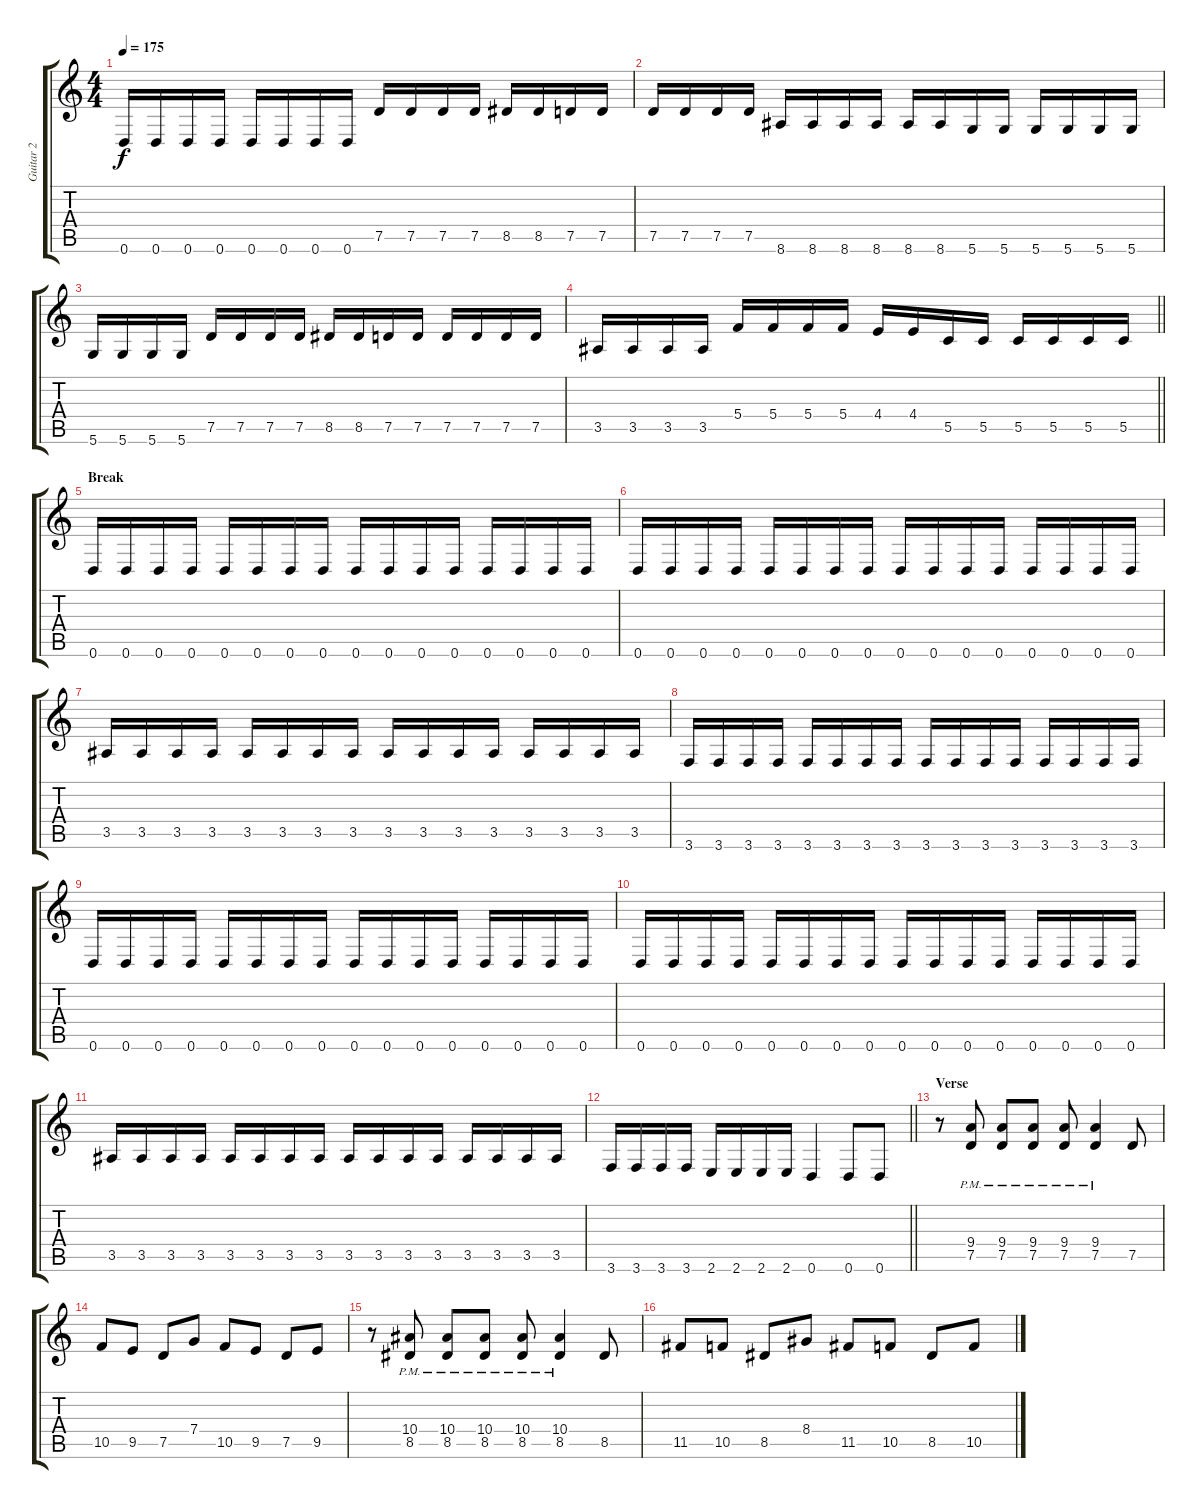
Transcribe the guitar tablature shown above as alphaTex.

\track ("Guitar 2" "Guitar 2") {instrument distortionguitar}
\staff {score tabs}
\tuning (D4 A3 F3 C3 G2 D2) {hide}
\ts (4 4)
\tempo 175
\clef g2
\ks c
0.6.16{dy f} 0.6.16 0.6.16 0.6.16 0.6.16 0.6.16 0.6.16 0.6.16 7.5.16 7.5.16 7.5.16 7.5.16 8.5.16 8.5.16 7.5.16 7.5.16 |
7.5.16 7.5.16 7.5.16 7.5.16 8.6.16 8.6.16 8.6.16 8.6.16 8.6.16 8.6.16 5.6.16 5.6.16 5.6.16 5.6.16 5.6.16 5.6.16 |
5.6.16 5.6.16 5.6.16 5.6.16 7.5.16 7.5.16 7.5.16 7.5.16 8.5.16 8.5.16 7.5.16 7.5.16 7.5.16 7.5.16 7.5.16 7.5.16 |
\barLineRight lightlight
3.5.16 3.5.16 3.5.16 3.5.16 5.4.16 5.4.16 5.4.16 5.4.16 4.4.16 4.4.16 5.5.16 5.5.16 5.5.16 5.5.16 5.5.16 5.5.16 |
\section ("" "Break")
0.6.16 0.6.16 0.6.16 0.6.16 0.6.16 0.6.16 0.6.16 0.6.16 0.6.16 0.6.16 0.6.16 0.6.16 0.6.16 0.6.16 0.6.16 0.6.16 |
0.6.16 0.6.16 0.6.16 0.6.16 0.6.16 0.6.16 0.6.16 0.6.16 0.6.16 0.6.16 0.6.16 0.6.16 0.6.16 0.6.16 0.6.16 0.6.16 |
3.5.16 3.5.16 3.5.16 3.5.16 3.5.16 3.5.16 3.5.16 3.5.16 3.5.16 3.5.16 3.5.16 3.5.16 3.5.16 3.5.16 3.5.16 3.5.16 |
3.6.16 3.6.16 3.6.16 3.6.16 3.6.16 3.6.16 3.6.16 3.6.16 3.6.16 3.6.16 3.6.16 3.6.16 3.6.16 3.6.16 3.6.16 3.6.16 |
0.6.16 0.6.16 0.6.16 0.6.16 0.6.16 0.6.16 0.6.16 0.6.16 0.6.16 0.6.16 0.6.16 0.6.16 0.6.16 0.6.16 0.6.16 0.6.16 |
0.6.16 0.6.16 0.6.16 0.6.16 0.6.16 0.6.16 0.6.16 0.6.16 0.6.16 0.6.16 0.6.16 0.6.16 0.6.16 0.6.16 0.6.16 0.6.16 |
3.5.16 3.5.16 3.5.16 3.5.16 3.5.16 3.5.16 3.5.16 3.5.16 3.5.16 3.5.16 3.5.16 3.5.16 3.5.16 3.5.16 3.5.16 3.5.16 |
\barLineRight lightlight
3.6.16 3.6.16 3.6.16 3.6.16 2.6.16 2.6.16 2.6.16 2.6.16 0.6.4 0.6.8 0.6.8 |
\section ("" "Verse")
r.8 (9.4{pm} 7.5{pm}).8 (9.4{pm} 7.5{pm}).8 (9.4{pm} 7.5{pm}).8 (9.4{pm} 7.5{pm}).8 (9.4{pm} 7.5{pm}).4 7.5.8 |
10.5.8 9.5.8 7.5.8 7.4.8 10.5.8 9.5.8 7.5.8 9.5.8 |
r.8 (10.4{pm} 8.5{pm}).8 (10.4{pm} 8.5{pm}).8 (10.4{pm} 8.5{pm}).8 (10.4{pm} 8.5{pm}).8 (10.4{pm} 8.5{pm}).4 8.5.8 |
11.5.8 10.5.8 8.5.8 8.4.8 11.5.8 10.5.8 8.5.8 10.5.8
